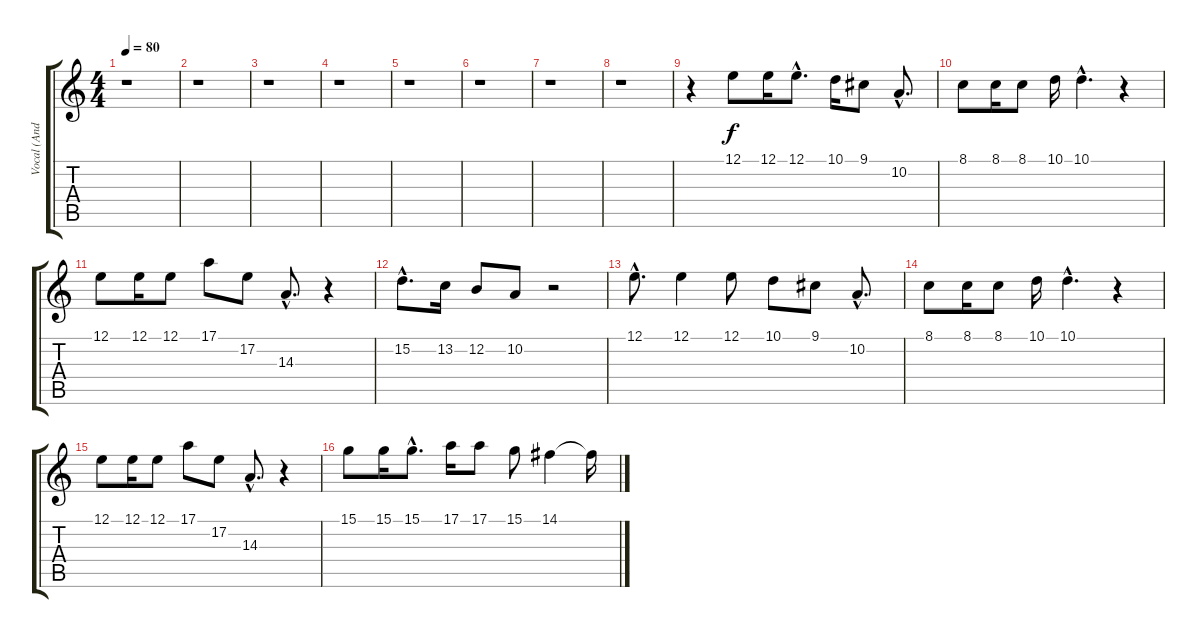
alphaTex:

\track ("Vocal (André Matos)" "Vocal (And") {instrument violin}
\staff {score tabs}
\tuning (E4 B3 G3 D3 A2 E2) {hide}
\ts (4 4)
\tempo 80
\clef g2
\ks c
r.1{dy f instrument violin} |
r.1 |
r.1 |
r.1 |
r.1 |
r.1 |
r.1 |
r.1 |
r.4 12.1.8 12.1.16 12.1{hac}.8{d} 10.1.16 9.1.8 10.2{hac}.8{d} |
8.1.8 8.1.16 8.1.8 10.1.16 10.1{hac}.4{d} r.4 |
12.1.8 12.1.16 12.1.8 17.1.8 17.2.8 14.3{hac}.8{d} r.4 |
15.2{hac}.8{d} 13.2.16 12.2.8 10.2.8 r.2 |
12.1{hac}.8{d} 12.1.4 12.1.8 10.1.8 9.1.8 10.2{hac}.8{d} |
8.1.8 8.1.16 8.1.8 10.1.16 10.1{hac}.4{d} r.4 |
12.1.8 12.1.16 12.1.8 17.1.8 17.2.8 14.3{hac}.8{d} r.4 |
15.1.8 15.1.16 15.1{hac}.8{d} 17.1.16 17.1.8 15.1.8 14.1.4 14.1{t}.16
